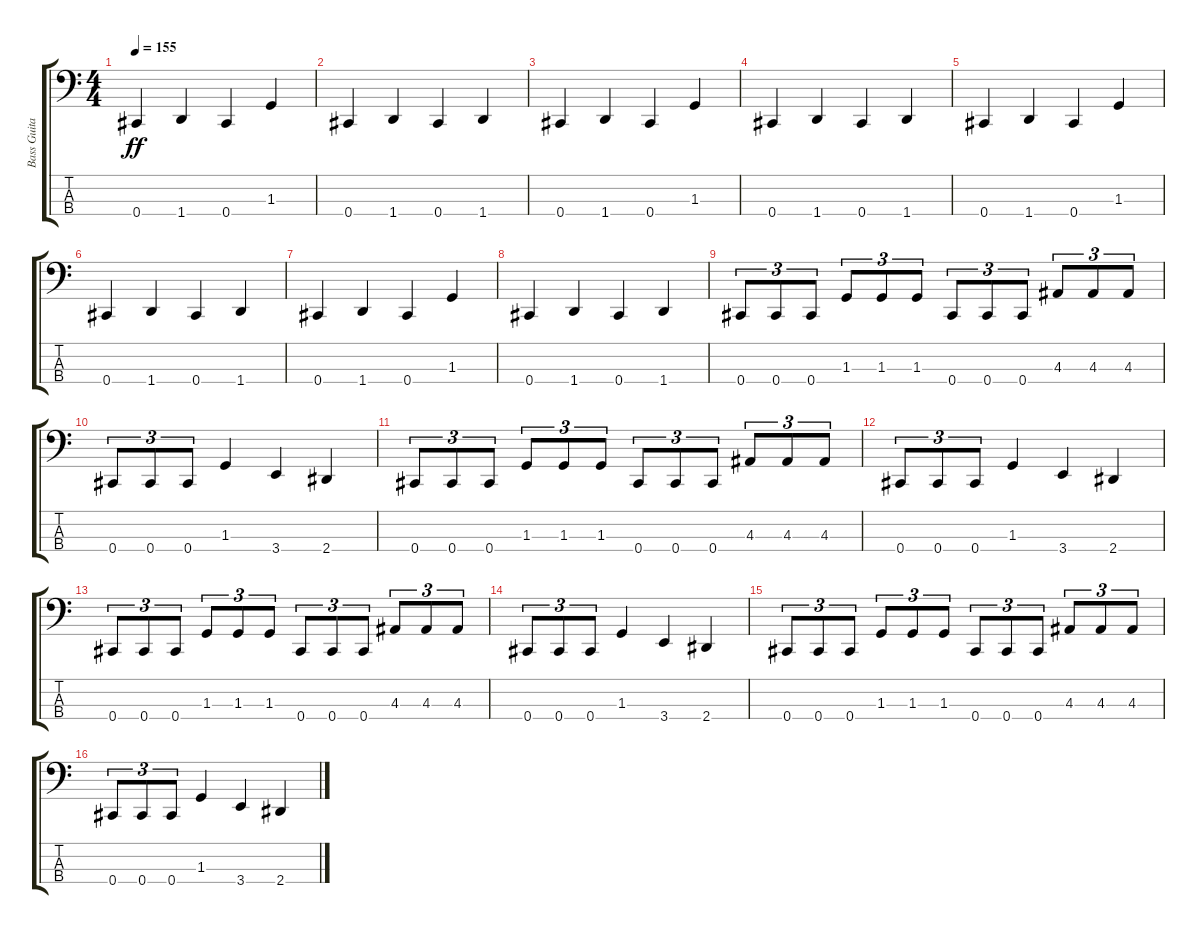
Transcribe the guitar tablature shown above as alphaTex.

\track ("Bass Guitar" "Bass Guita") {instrument electricbasspick}
\staff {score tabs}
\tuning (E2 B1 Gb1 Db1) {hide}
\ts (4 4)
\tempo 155
\clef f4
\ks c
0.4.4{dy ff instrument electricbasspick} 1.4.4 0.4.4 1.3.4 |
0.4.4 1.4.4 0.4.4 1.4.4 |
0.4.4 1.4.4 0.4.4 1.3.4 |
0.4.4 1.4.4 0.4.4 1.4.4 |
0.4.4 1.4.4 0.4.4 1.3.4 |
0.4.4 1.4.4 0.4.4 1.4.4 |
0.4.4 1.4.4 0.4.4 1.3.4 |
0.4.4 1.4.4 0.4.4 1.4.4 |
0.4.8{tu (3 2)} 0.4.8{tu (3 2)} 0.4.8{tu (3 2)} 1.3.8{tu (3 2)} 1.3.8{tu (3 2)} 1.3.8{tu (3 2)} 0.4.8{tu (3 2)} 0.4.8{tu (3 2)} 0.4.8{tu (3 2)} 4.3.8{tu (3 2)} 4.3.8{tu (3 2)} 4.3.8{tu (3 2)} |
0.4.8{tu (3 2)} 0.4.8{tu (3 2)} 0.4.8{tu (3 2)} 1.3.4 3.4.4 2.4.4 |
0.4.8{tu (3 2)} 0.4.8{tu (3 2)} 0.4.8{tu (3 2)} 1.3.8{tu (3 2)} 1.3.8{tu (3 2)} 1.3.8{tu (3 2)} 0.4.8{tu (3 2)} 0.4.8{tu (3 2)} 0.4.8{tu (3 2)} 4.3.8{tu (3 2)} 4.3.8{tu (3 2)} 4.3.8{tu (3 2)} |
0.4.8{tu (3 2)} 0.4.8{tu (3 2)} 0.4.8{tu (3 2)} 1.3.4 3.4.4 2.4.4 |
0.4.8{tu (3 2)} 0.4.8{tu (3 2)} 0.4.8{tu (3 2)} 1.3.8{tu (3 2)} 1.3.8{tu (3 2)} 1.3.8{tu (3 2)} 0.4.8{tu (3 2)} 0.4.8{tu (3 2)} 0.4.8{tu (3 2)} 4.3.8{tu (3 2)} 4.3.8{tu (3 2)} 4.3.8{tu (3 2)} |
0.4.8{tu (3 2)} 0.4.8{tu (3 2)} 0.4.8{tu (3 2)} 1.3.4 3.4.4 2.4.4 |
0.4.8{tu (3 2)} 0.4.8{tu (3 2)} 0.4.8{tu (3 2)} 1.3.8{tu (3 2)} 1.3.8{tu (3 2)} 1.3.8{tu (3 2)} 0.4.8{tu (3 2)} 0.4.8{tu (3 2)} 0.4.8{tu (3 2)} 4.3.8{tu (3 2)} 4.3.8{tu (3 2)} 4.3.8{tu (3 2)} |
0.4.8{tu (3 2)} 0.4.8{tu (3 2)} 0.4.8{tu (3 2)} 1.3.4 3.4.4 2.4.4
